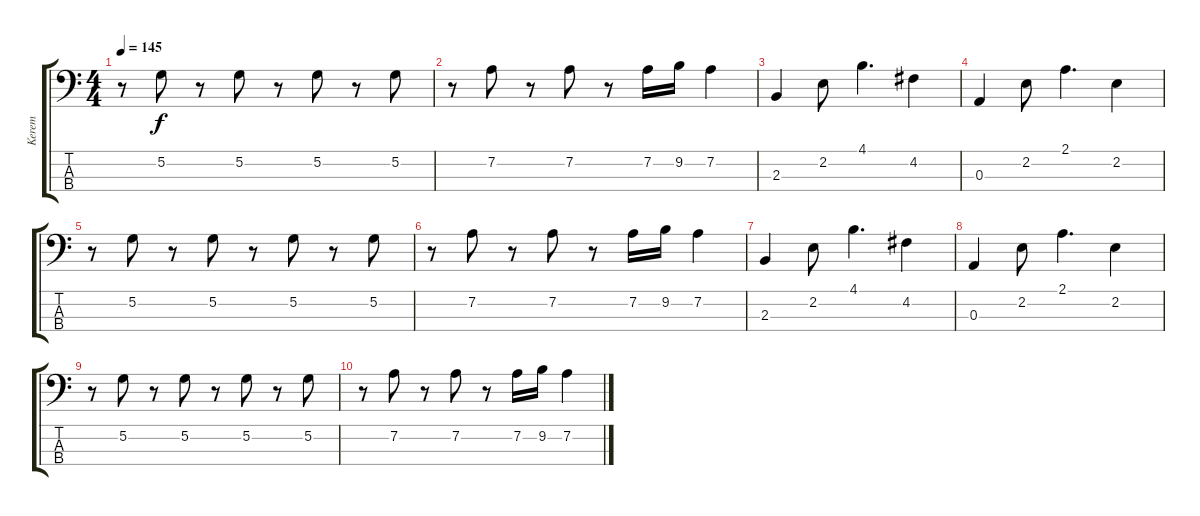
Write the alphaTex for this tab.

\track ("Kerem" "Kerem") {instrument electricbasspick}
\staff {score tabs}
\tuning (G2 D2 A1 E1) {hide}
\ts (4 4)
\tempo 145
\clef f4
\ks c
r.8{dy f} 5.2.8 r.8 5.2.8 r.8 5.2.8 r.8 5.2.8 |
r.8 7.2.8 r.8 7.2.8 r.8 7.2.16 9.2.16 7.2.4 |
2.3.4 2.2.8 4.1.4{d} 4.2.4 |
0.3.4 2.2.8 2.1.4{d} 2.2.4 |
r.8 5.2.8 r.8 5.2.8 r.8 5.2.8 r.8 5.2.8 |
r.8 7.2.8 r.8 7.2.8 r.8 7.2.16 9.2.16 7.2.4 |
2.3.4 2.2.8 4.1.4{d} 4.2.4 |
0.3.4 2.2.8 2.1.4{d} 2.2.4 |
r.8 5.2.8 r.8 5.2.8 r.8 5.2.8 r.8 5.2.8 |
r.8 7.2.8 r.8 7.2.8 r.8 7.2.16 9.2.16 7.2.4
